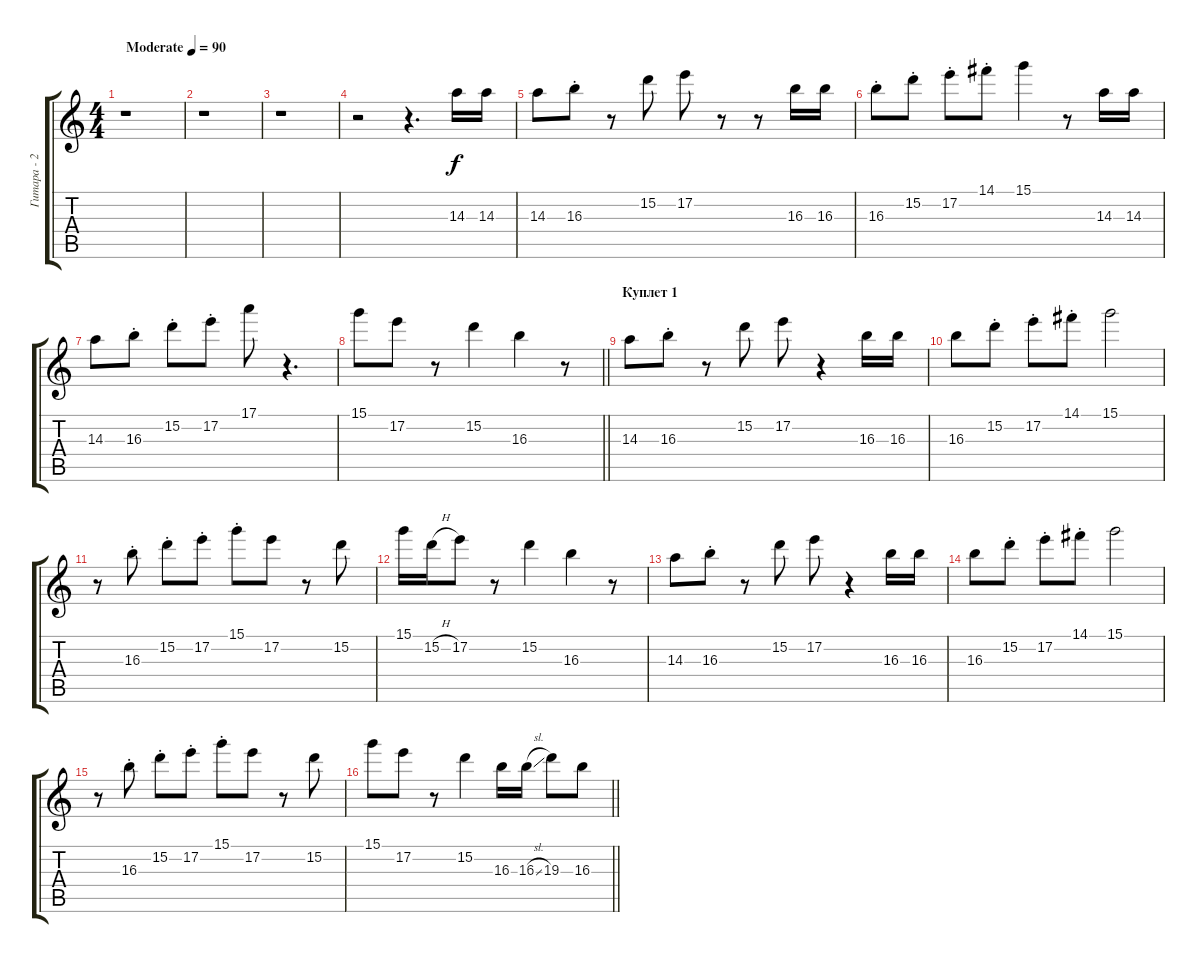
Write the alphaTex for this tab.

\track ("Гитара - 2" "Гитара - 2") {instrument electricguitarclean}
\staff {score tabs}
\tuning (E4 B3 G3 D3 A2 E2) {hide}
\ts (4 4)
\tempo (90 "Moderate")
\clef g2
\ks c
r.1{dy f instrument electricguitarclean} |
r.1 |
r.1 |
r.2 r.4{d} 14.3.16 14.3.16 |
14.3.8 16.3{st}.8 r.8 15.2.8 17.2.8 r.8 r.8 16.3.16 16.3.16 |
16.3{st}.8 15.2{st}.8 17.2{st}.8 14.1{st}.8 15.1.4 r.8 14.3.16 14.3.16 |
14.3.8 16.3{st}.8 15.2{st}.8 17.2{st}.8 17.1.8 r.4{d} |
\barLineRight lightlight
15.1.8 17.2.8 r.8 15.2.4 16.3.4 r.8 |
\section ("" "Куплет 1")
14.3.8 16.3{st}.8 r.8 15.2.8 17.2.8 r.4 16.3.16 16.3.16 |
16.3.8 15.2{st}.8 17.2{st}.8 14.1{st}.8 15.1.2 |
r.8 16.3{st}.8 15.2{st}.8 17.2{st}.8 15.1{st}.8 17.2.8 r.8 15.2.8 |
15.1.16 15.2{h}.16 17.2.8 r.8 15.2.4 16.3.4 r.8 |
14.3.8 16.3{st}.8 r.8 15.2.8 17.2.8 r.4 16.3.16 16.3.16 |
16.3.8 15.2{st}.8 17.2{st}.8 14.1{st}.8 15.1.2 |
r.8 16.3{st}.8 15.2{st}.8 17.2{st}.8 15.1{st}.8 17.2.8 r.8 15.2.8 |
\barLineRight lightlight
15.1.8 17.2.8 r.8 15.2.4 16.3.16 16.3{sl}.16 19.3.8 16.3.8
